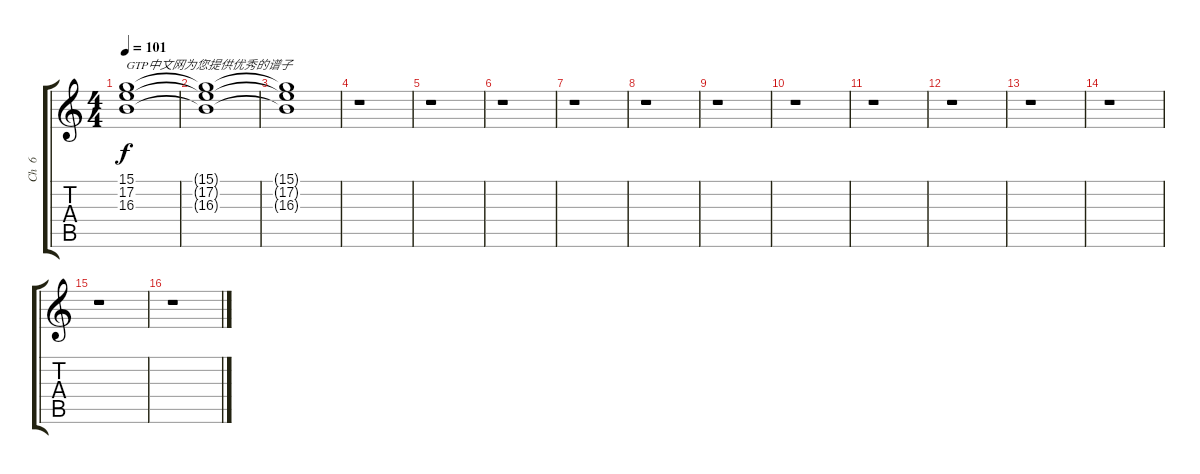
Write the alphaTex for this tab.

\track ("Ch  6   " "Ch  6   ") {instrument rockorgan}
\staff {score tabs}
\tuning (E4 B3 G3 D3 A2 E2) {hide}
\ts (4 4)
\tempo 101
\clef g2
\ks c
(15.1 17.2 16.3).1{txt "GTP中文网为您提供优秀的谱子" dy f} |
(15.1{t} 17.2{t} 16.3{t}).1 |
(15.1{t} 17.2{t} 16.3{t}).1 |
r.1 |
r.1 |
r.1 |
r.1 |
r.1 |
r.1 |
r.1 |
r.1 |
r.1 |
r.1 |
r.1 |
r.1 |
r.1
